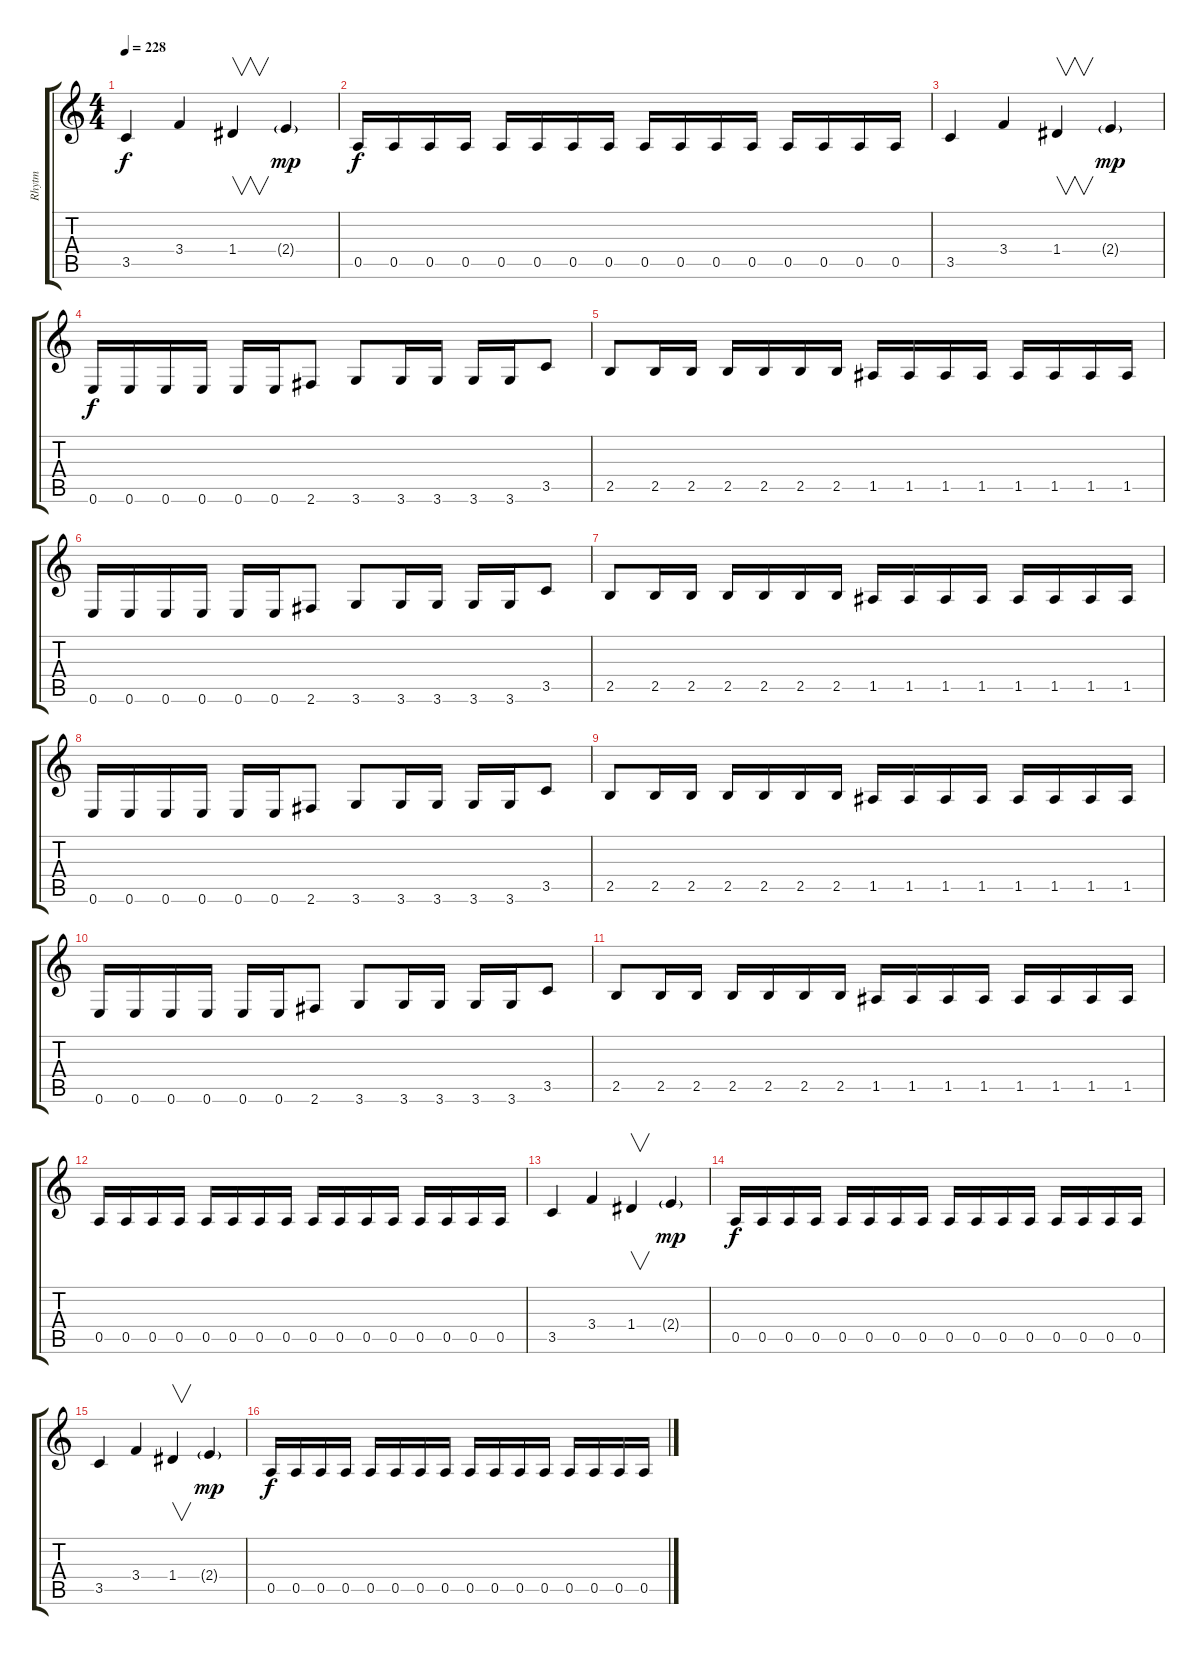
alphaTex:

\track ("Rhytm" "Rhytm") {instrument distortionguitar}
\staff {score tabs}
\tuning (E4 B3 G3 D3 A2 E2) {hide}
\ts (4 4)
\tempo 228
\clef g2
\ks c
3.5.4{dy f} 3.4.4 1.4.4{v} 2.4{g}.4{dy mp} |
0.5.16{dy f} 0.5.16 0.5.16 0.5.16 0.5.16 0.5.16 0.5.16 0.5.16 0.5.16 0.5.16 0.5.16 0.5.16 0.5.16 0.5.16 0.5.16 0.5.16 |
3.5.4 3.4.4 1.4.4{v} 2.4{g}.4{dy mp} |
0.6.16{dy f} 0.6.16 0.6.16 0.6.16 0.6.16 0.6.16 2.6.8 3.6.8 3.6.16 3.6.16 3.6.16 3.6.16 3.5.8 |
2.5.8 2.5.16 2.5.16 2.5.16 2.5.16 2.5.16 2.5.16 1.5.16 1.5.16 1.5.16 1.5.16 1.5.16 1.5.16 1.5.16 1.5.16 |
0.6.16 0.6.16 0.6.16 0.6.16 0.6.16 0.6.16 2.6.8 3.6.8 3.6.16 3.6.16 3.6.16 3.6.16 3.5.8 |
2.5.8 2.5.16 2.5.16 2.5.16 2.5.16 2.5.16 2.5.16 1.5.16 1.5.16 1.5.16 1.5.16 1.5.16 1.5.16 1.5.16 1.5.16 |
0.6.16 0.6.16 0.6.16 0.6.16 0.6.16 0.6.16 2.6.8 3.6.8 3.6.16 3.6.16 3.6.16 3.6.16 3.5.8 |
2.5.8 2.5.16 2.5.16 2.5.16 2.5.16 2.5.16 2.5.16 1.5.16 1.5.16 1.5.16 1.5.16 1.5.16 1.5.16 1.5.16 1.5.16 |
0.6.16 0.6.16 0.6.16 0.6.16 0.6.16 0.6.16 2.6.8 3.6.8 3.6.16 3.6.16 3.6.16 3.6.16 3.5.8 |
2.5.8 2.5.16 2.5.16 2.5.16 2.5.16 2.5.16 2.5.16 1.5.16 1.5.16 1.5.16 1.5.16 1.5.16 1.5.16 1.5.16 1.5.16 |
0.5.16 0.5.16 0.5.16 0.5.16 0.5.16 0.5.16 0.5.16 0.5.16 0.5.16 0.5.16 0.5.16 0.5.16 0.5.16 0.5.16 0.5.16 0.5.16 |
3.5.4 3.4.4 1.4.4{v} 2.4{g}.4{dy mp} |
0.5.16{dy f} 0.5.16 0.5.16 0.5.16 0.5.16 0.5.16 0.5.16 0.5.16 0.5.16 0.5.16 0.5.16 0.5.16 0.5.16 0.5.16 0.5.16 0.5.16 |
3.5.4 3.4.4 1.4.4{v} 2.4{g}.4{dy mp} |
0.5.16{dy f} 0.5.16 0.5.16 0.5.16 0.5.16 0.5.16 0.5.16 0.5.16 0.5.16 0.5.16 0.5.16 0.5.16 0.5.16 0.5.16 0.5.16 0.5.16
